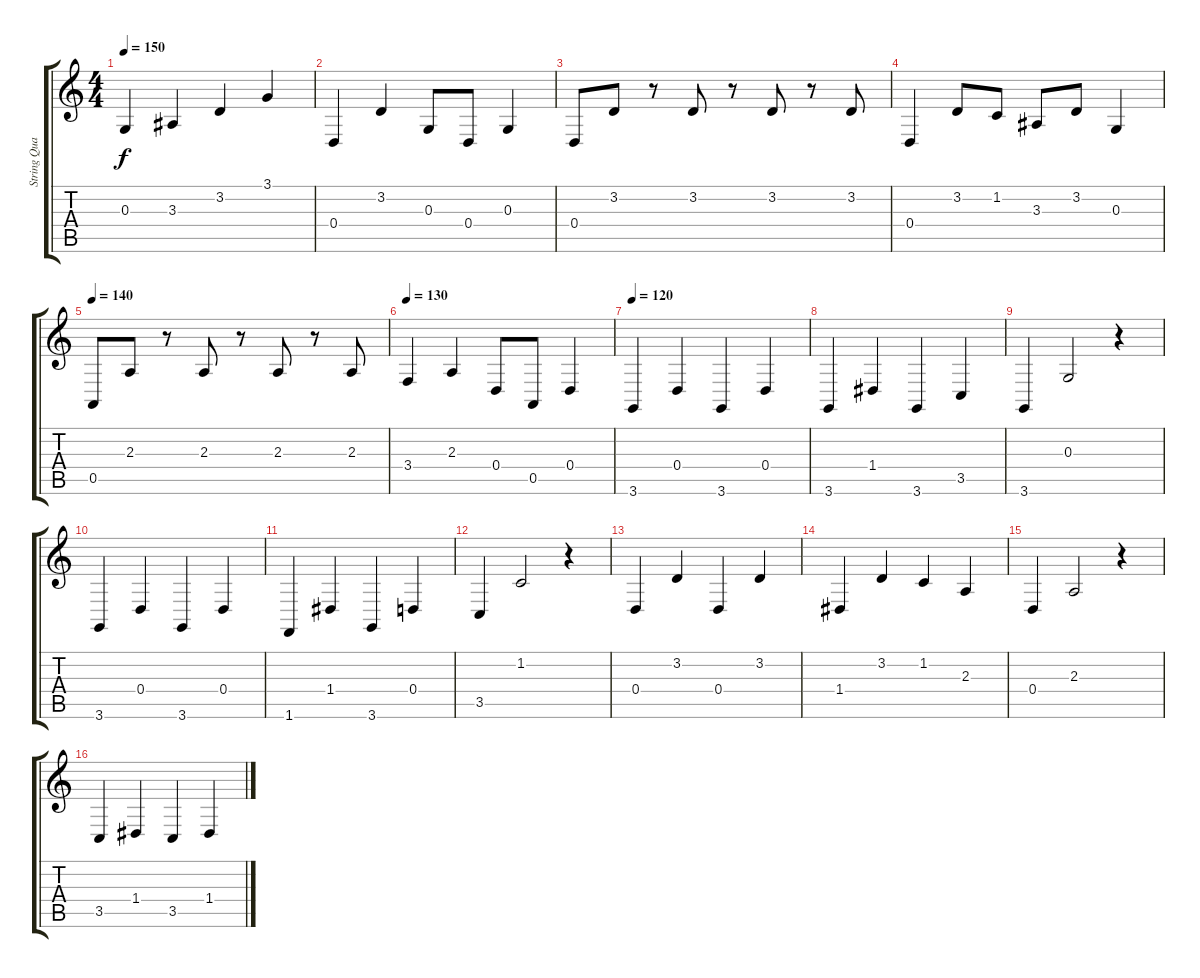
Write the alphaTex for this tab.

\track ("String Quartet 2" "String Qua") {instrument stringensemble1}
\staff {score tabs}
\tuning (E4 B3 G3 D3 A2 E2) {hide}
\ts (4 4)
\tempo 150
\clef g2
\ks c
0.3.4{dy f} 3.3.4 3.2.4 3.1.4 |
0.4.4 3.2.4 0.3.8 0.4.8 0.3.4 |
0.4.8 3.2.8 r.8 3.2.8 r.8 3.2.8 r.8 3.2.8 |
0.4.4 3.2.8 1.2.8 3.3.8 3.2.8 0.3.4 |
\tempo 140
0.5.8 2.3.8 r.8 2.3.8 r.8 2.3.8 r.8 2.3.8 |
\tempo 130
3.4.4 2.3.4 0.4.8 0.5.8 0.4.4 |
\tempo 120
3.6.4 0.4.4 3.6.4 0.4.4 |
3.6.4 1.4.4 3.6.4 3.5.4 |
3.6.4 0.3.2 r.4 |
3.6.4 0.4.4 3.6.4 0.4.4 |
1.6.4 1.4.4 3.6.4 0.4.4 |
3.5.4 1.2.2 r.4 |
0.4.4 3.2.4 0.4.4 3.2.4 |
1.4.4 3.2.4 1.2.4 2.3.4 |
0.4.4 2.3.2 r.4 |
3.5.4 1.4.4 3.5.4 1.4.4
